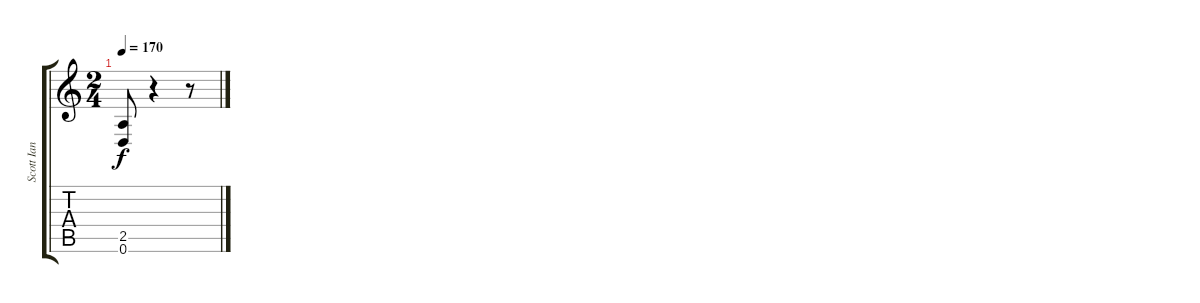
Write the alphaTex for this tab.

\track ("Scott Ian" "Scott Ian") {instrument distortionguitar}
\staff {score tabs}
\tuning (D4 A3 F3 C3 G2 D2) {hide}
\ts (2 4)
\tempo 170
\clef g2
\ks c
(2.5 0.6).8{dy f} r.4 r.8
